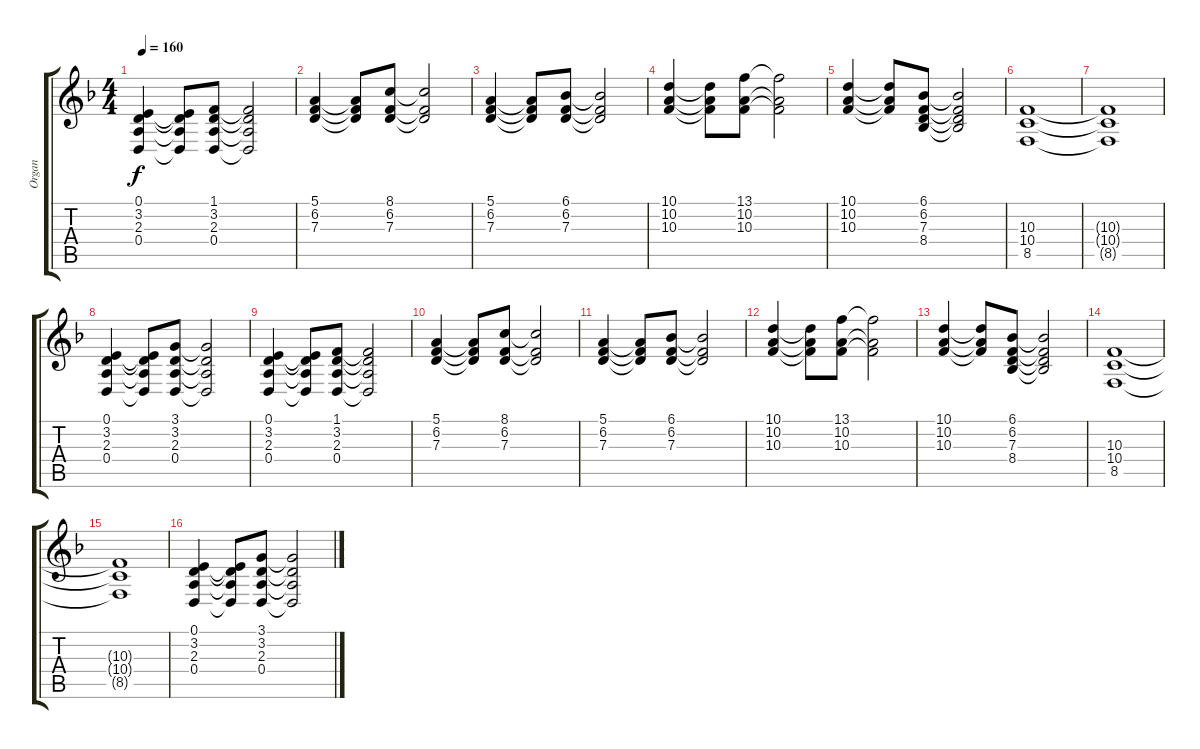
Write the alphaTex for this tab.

\track ("Organ" "Organ") {instrument drawbarorgan}
\staff {score tabs}
\tuning (E4 B3 G3 D3 A2 E2) {hide}
\ts (4 4)
\tempo 160
\clef g2
\ks dminor
(0.1 3.2 2.3 0.4).4{dy f} (0.1{t} 3.2{t} 2.3{t} 0.4{t}).8 (1.1 3.2 2.3 0.4).8 (1.1{t} 3.2{t} 2.3{t} 0.4{t}).2 |
(5.1 6.2 7.3).4 (5.1{t} 6.2{t} 7.3{t}).8 (8.1 6.2 7.3).8 (8.1{t} 6.2{t} 7.3{t}).2 |
(5.1 6.2 7.3).4 (5.1{t} 6.2{t} 7.3{t}).8 (6.1 6.2 7.3).8 (6.1{t} 6.2{t} 7.3{t}).2 |
(10.1 10.2 10.3).4 (10.1{t} 10.2{t} 10.3{t}).8 (13.1 10.2 10.3).8 (13.1{t} 10.2{t} 10.3{t}).2 |
(10.1 10.2 10.3).4 (10.1{t} 10.2{t} 10.3{t}).8 (6.1 6.2 7.3 8.4).8 (6.1{t} 6.2{t} 7.3{t} 8.4{t}).2 |
(10.3 10.4 8.5).1 |
(10.3{t} 10.4{t} 8.5{t}).1 |
(0.1 3.2 2.3 0.4).4{volume 16 instrument drawbarorgan} (0.1{t} 3.2{t} 2.3{t} 0.4{t}).8 (3.1 3.2 2.3 0.4).8 (3.1{t} 3.2{t} 2.3{t} 0.4{t}).2 |
(0.1 3.2 2.3 0.4).4 (0.1{t} 3.2{t} 2.3{t} 0.4{t}).8 (1.1 3.2 2.3 0.4).8 (1.1{t} 3.2{t} 2.3{t} 0.4{t}).2 |
(5.1 6.2 7.3).4 (5.1{t} 6.2{t} 7.3{t}).8 (8.1 6.2 7.3).8 (8.1{t} 6.2{t} 7.3{t}).2 |
(5.1 6.2 7.3).4 (5.1{t} 6.2{t} 7.3{t}).8 (6.1 6.2 7.3).8 (6.1{t} 6.2{t} 7.3{t}).2 |
(10.1 10.2 10.3).4 (10.1{t} 10.2{t} 10.3{t}).8 (13.1 10.2 10.3).8 (13.1{t} 10.2{t} 10.3{t}).2 |
(10.1 10.2 10.3).4 (10.1{t} 10.2{t} 10.3{t}).8 (6.1 6.2 7.3 8.4).8 (6.1{t} 6.2{t} 7.3{t} 8.4{t}).2 |
(10.3 10.4 8.5).1 |
(10.3{t} 10.4{t} 8.5{t}).1 |
(0.1 3.2 2.3 0.4).4{volume 16 instrument drawbarorgan} (0.1{t} 3.2{t} 2.3{t} 0.4{t}).8 (3.1 3.2 2.3 0.4).8 (3.1{t} 3.2{t} 2.3{t} 0.4{t}).2
